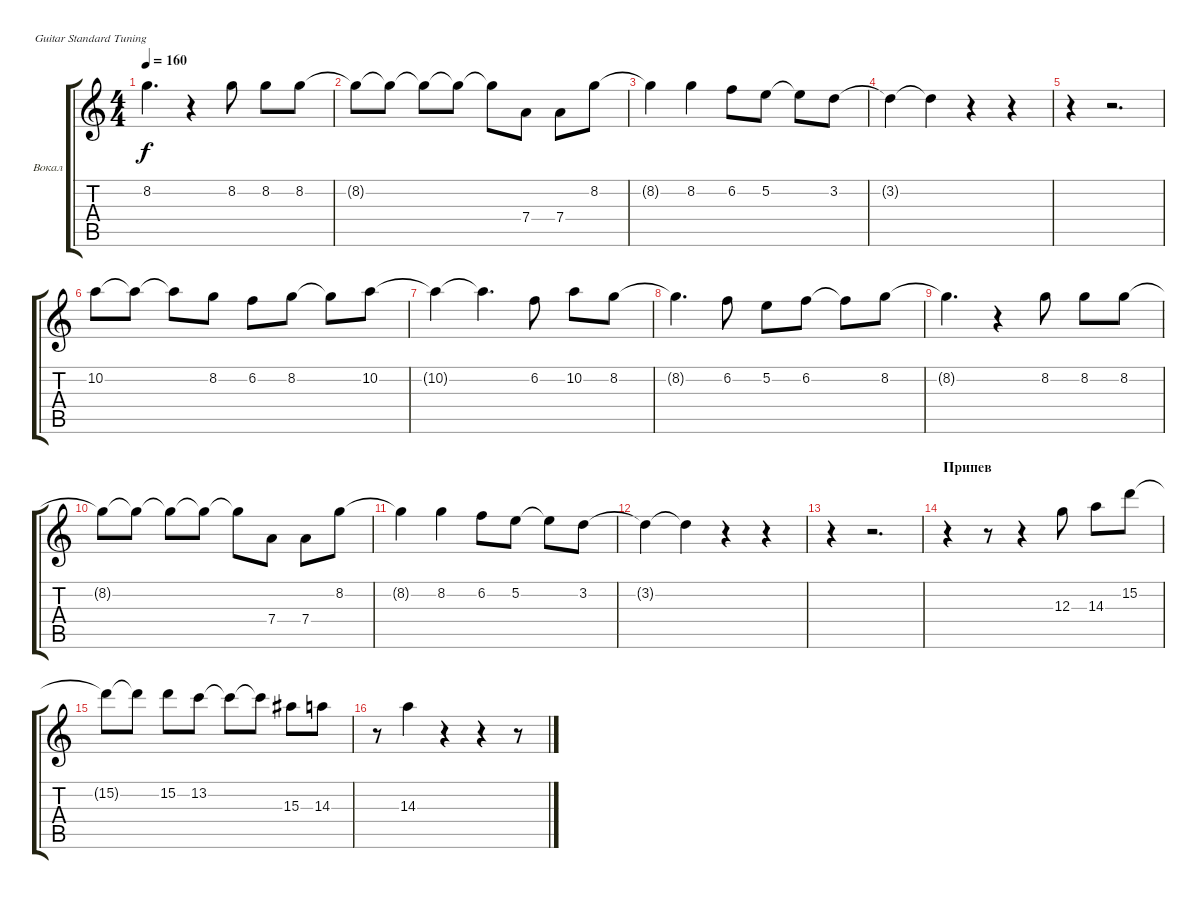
\bracketExtendMode groupsimilarinstruments
\firstSystemTrackNameOrientation horizontal
\otherSystemsTrackNameOrientation horizontal
\track ("Валерий Кипелов" "Вокал") {instrument lead6voice}
\staff {score tabs}
\tuning (E4 B3 G3 D3 A2 E2)
\displaytranspose 12
\ts (4 4)
\tempo 160
\clef g2
\ks c
8.2{t}.4{d dy f} r.4 8.2.8 8.2.8 8.2.8 |
8.2{t}.8 8.2{t}.8 8.2{t}.8 8.2{t}.8 8.2{t}.8 7.4.8 7.4.8 8.2.8 |
8.2{t}.4 8.2.4 6.2.8 5.2.8 5.2{t}.8 3.2.8 |
3.2{t}.4 3.2{t}.4 r.4 r.4 |
r.4 r.2{d} |
10.2.8 10.2{t}.8 10.2{t}.8 8.2.8 6.2.8 8.2.8 8.2{t}.8 10.2.8 |
10.2{t}.4 10.2{t}.4{d} 6.2.8 10.2.8 8.2.8 |
8.2{t}.4{d} 6.2.8 5.2.8 6.2.8 6.2{t}.8 8.2.8 |
8.2{t}.4{d} r.4 8.2.8 8.2.8 8.2.8 |
8.2{t}.8 8.2{t}.8 8.2{t}.8 8.2{t}.8 8.2{t}.8 7.4.8 7.4.8 8.2.8 |
8.2{t}.4 8.2.4 6.2.8 5.2.8 5.2{t}.8 3.2.8 |
3.2{t}.4 3.2{t}.4 r.4 r.4 |
r.4 r.2{d} |
\section ("" "Припев")
r.4 r.8 r.4 12.3.8 14.3.8 15.2.8 |
15.2{t}.8 15.2{t}.8 15.2.8 13.2.8 13.2{t}.8 13.2{t}.8 15.3.8 14.3.8 |
r.8 14.3.4 r.4 r.4 r.8
